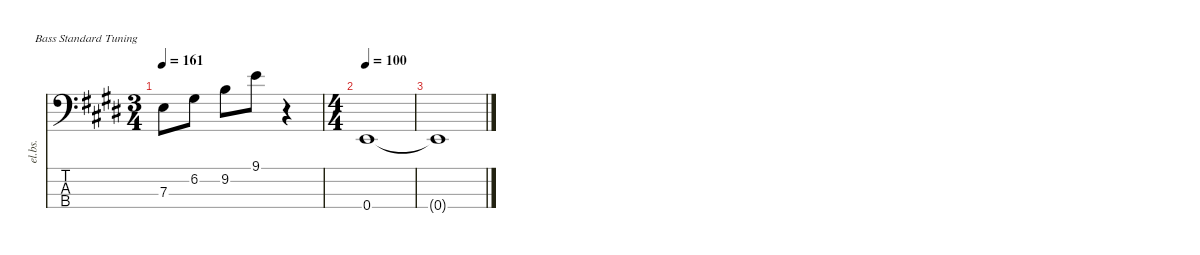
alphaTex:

\defaultSystemsLayout 4
\hideDynamics
\bracketExtendMode nobrackets
\track ("Track 4" "el.bs.") {instrument electricbassfinger}
\staff {score tabs}
\tuning (G2 D2 A1 E1)
\ts (3 4)
\beaming (8 2 2 2)
\tempo 161
\clef f4
\ks e
7.3{acc forcenatural}.8{dy f beam Down} 6.2{acc #}.8{beam Down} 9.2{acc forcenatural}.8{beam Down} 9.1{acc forcenatural}.8{beam Down} r.4{beam Down} |
\ts (4 4)
\beaming (8 2 2 2 2)
\tempo 100
0.4{acc forcenatural}.1{beam Up} |
0.4{t acc forcenatural}.1{beam Up}
